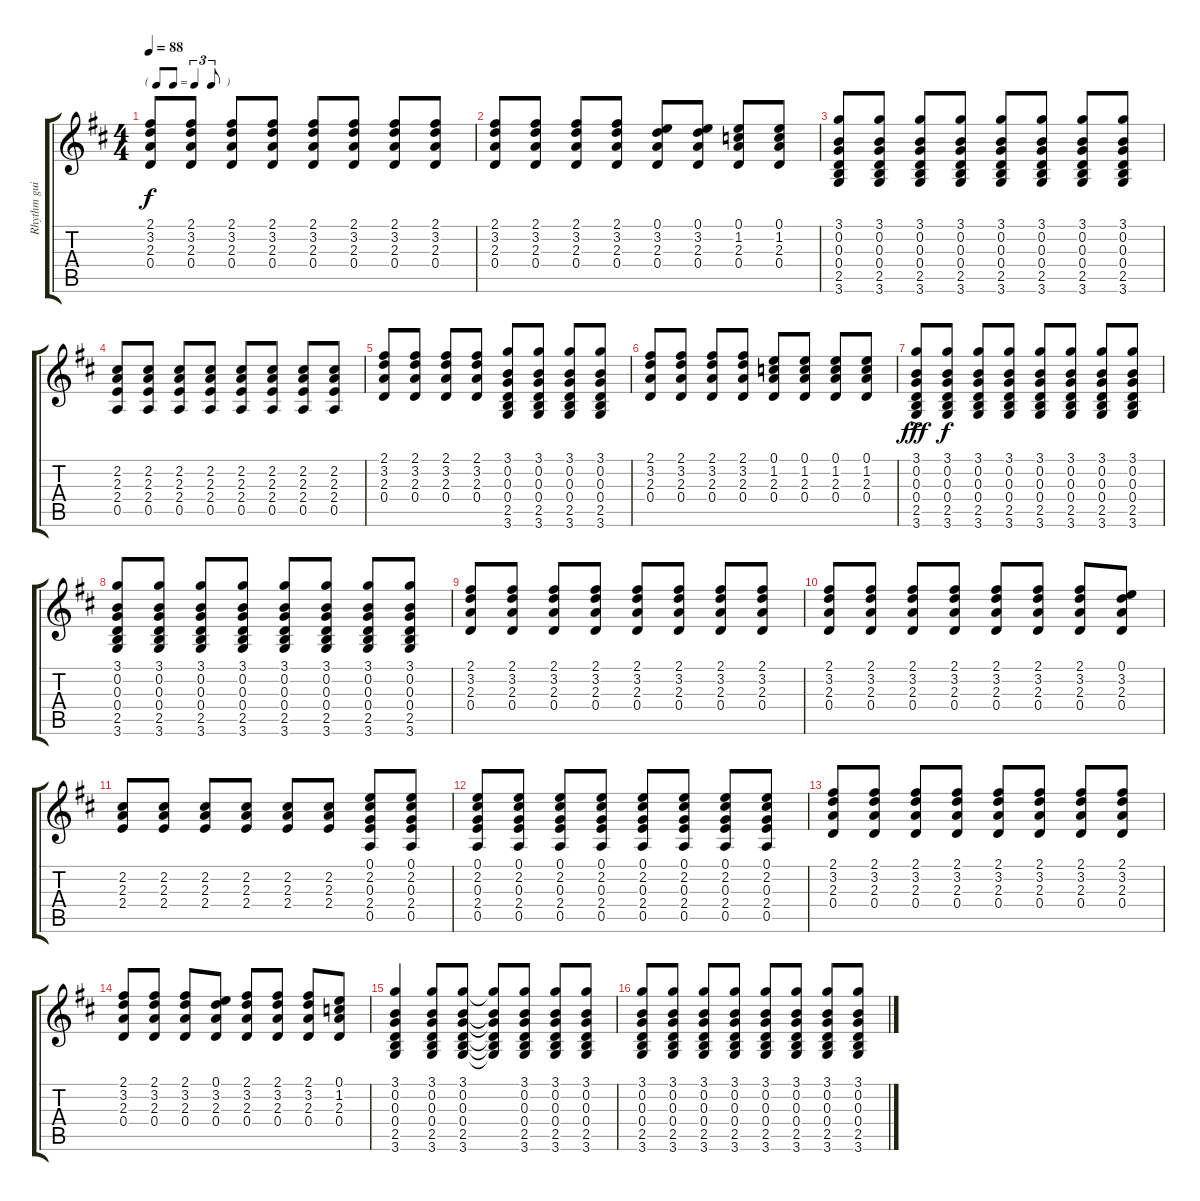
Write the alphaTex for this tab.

\track ("Rhythm guitar" "Rhythm gui") {instrument acousticguitarsteel}
\staff {score tabs}
\tuning (E4 B3 G3 D3 A2 E2) {hide}
\ts (4 4)
\tf triplet8th
\tempo 88
\clef g2
\ks d
(2.1 3.2 2.3 0.4).8{dy f} (2.1 3.2 2.3 0.4).8 (2.1 3.2 2.3 0.4).8 (2.1 3.2 2.3 0.4).8 (2.1 3.2 2.3 0.4).8 (2.1 3.2 2.3 0.4).8 (2.1 3.2 2.3 0.4).8 (2.1 3.2 2.3 0.4).8 |
(2.1 3.2 2.3 0.4).8 (2.1 3.2 2.3 0.4).8 (2.1 3.2 2.3 0.4).8 (2.1 3.2 2.3 0.4).8 (0.1 3.2 2.3 0.4).8 (0.1 3.2 2.3 0.4).8 (0.1 1.2 2.3 0.4).8 (0.1 1.2 2.3 0.4).8 |
(3.1 0.2 0.3 0.4 2.5 3.6).8 (3.1 0.2 0.3 0.4 2.5 3.6).8 (3.1 0.2 0.3 0.4 2.5 3.6).8 (3.1 0.2 0.3 0.4 2.5 3.6).8 (3.1 0.2 0.3 0.4 2.5 3.6).8 (3.1 0.2 0.3 0.4 2.5 3.6).8 (3.1 0.2 0.3 0.4 2.5 3.6).8 (3.1 0.2 0.3 0.4 2.5 3.6).8 |
(2.2 2.3 2.4 0.5).8 (2.2 2.3 2.4 0.5).8 (2.2 2.3 2.4 0.5).8 (2.2 2.3 2.4 0.5).8 (2.2 2.3 2.4 0.5).8 (2.2 2.3 2.4 0.5).8 (2.2 2.3 2.4 0.5).8 (2.2 2.3 2.4 0.5).8 |
(2.1 3.2 2.3 0.4).8 (2.1 3.2 2.3 0.4).8 (2.1 3.2 2.3 0.4).8 (2.1 3.2 2.3 0.4).8 (3.1 0.2 0.3 0.4 2.5 3.6).8 (3.1 0.2 0.3 0.4 2.5 3.6).8 (3.1 0.2 0.3 0.4 2.5 3.6).8 (3.1 0.2 0.3 0.4 2.5 3.6).8 |
(2.1 3.2 2.3 0.4).8 (2.1 3.2 2.3 0.4).8 (2.1 3.2 2.3 0.4).8 (2.1 3.2 2.3 0.4).8 (0.1 1.2 2.3 0.4).8 (0.1 1.2 2.3 0.4).8 (0.1 1.2 2.3 0.4).8 (0.1 1.2 2.3 0.4).8 |
(3.1{ac} 0.2{ac} 0.3{ac} 0.4{ac} 2.5{ac} 3.6{ac}).8{dy fff} (3.1 0.2 0.3 0.4 2.5 3.6).8{dy f} (3.1 0.2 0.3 0.4 2.5 3.6).8 (3.1 0.2 0.3 0.4 2.5 3.6).8 (3.1 0.2 0.3 0.4 2.5 3.6).8 (3.1 0.2 0.3 0.4 2.5 3.6).8 (3.1 0.2 0.3 0.4 2.5 3.6).8 (3.1 0.2 0.3 0.4 2.5 3.6).8 |
(3.1 0.2 0.3 0.4 2.5 3.6).8 (3.1 0.2 0.3 0.4 2.5 3.6).8 (3.1 0.2 0.3 0.4 2.5 3.6).8 (3.1 0.2 0.3 0.4 2.5 3.6).8 (3.1 0.2 0.3 0.4 2.5 3.6).8 (3.1 0.2 0.3 0.4 2.5 3.6).8 (3.1 0.2 0.3 0.4 2.5 3.6).8 (3.1 0.2 0.3 0.4 2.5 3.6).8 |
(2.1 3.2 2.3 0.4).8 (2.1 3.2 2.3 0.4).8 (2.1 3.2 2.3 0.4).8 (2.1 3.2 2.3 0.4).8 (2.1 3.2 2.3 0.4).8 (2.1 3.2 2.3 0.4).8 (2.1 3.2 2.3 0.4).8 (2.1 3.2 2.3 0.4).8 |
(2.1 3.2 2.3 0.4).8 (2.1 3.2 2.3 0.4).8 (2.1 3.2 2.3 0.4).8 (2.1 3.2 2.3 0.4).8 (2.1 3.2 2.3 0.4).8 (2.1 3.2 2.3 0.4).8 (2.1 3.2 2.3 0.4).8 (0.1 3.2 2.3 0.4).8 |
(2.2 2.3 2.4).8 (2.2 2.3 2.4).8 (2.2 2.3 2.4).8 (2.2 2.3 2.4).8 (2.2 2.3 2.4).8 (2.2 2.3 2.4).8 (0.1 2.2 0.3 2.4 0.5).8 (0.1 2.2 0.3 2.4 0.5).8 |
(0.1 2.2 0.3 2.4 0.5).8 (0.1 2.2 0.3 2.4 0.5).8 (0.1 2.2 0.3 2.4 0.5).8 (0.1 2.2 0.3 2.4 0.5).8 (0.1 2.2 0.3 2.4 0.5).8 (0.1 2.2 0.3 2.4 0.5).8 (0.1 2.2 0.3 2.4 0.5).8 (0.1 2.2 0.3 2.4 0.5).8 |
(2.1 3.2 2.3 0.4).8 (2.1 3.2 2.3 0.4).8 (2.1 3.2 2.3 0.4).8 (2.1 3.2 2.3 0.4).8 (2.1 3.2 2.3 0.4).8 (2.1 3.2 2.3 0.4).8 (2.1 3.2 2.3 0.4).8 (2.1 3.2 2.3 0.4).8 |
(2.1 3.2 2.3 0.4).8 (2.1 3.2 2.3 0.4).8 (2.1 3.2 2.3 0.4).8 (0.1 3.2 2.3 0.4).8 (2.1 3.2 2.3 0.4).8 (2.1 3.2 2.3 0.4).8 (2.1 3.2 2.3 0.4).8 (0.1 1.2 2.3 0.4).8 |
(3.1 0.2 0.3 0.4 2.5 3.6).4 (3.1 0.2 0.3 0.4 2.5 3.6).8 (3.1 0.2 0.3 0.4 2.5 3.6).8 (3.1{t} 0.2{t} 0.3{t} 0.4{t} 2.5{t} 3.6{t}).8 (3.1 0.2 0.3 0.4 2.5 3.6).8 (3.1 0.2 0.3 0.4 2.5 3.6).8 (3.1 0.2 0.3 0.4 2.5 3.6).8 |
(3.1 0.2 0.3 0.4 2.5 3.6).8 (3.1 0.2 0.3 0.4 2.5 3.6).8 (3.1 0.2 0.3 0.4 2.5 3.6).8 (3.1 0.2 0.3 0.4 2.5 3.6).8 (3.1 0.2 0.3 0.4 2.5 3.6).8 (3.1 0.2 0.3 0.4 2.5 3.6).8 (3.1 0.2 0.3 0.4 2.5 3.6).8 (3.1 0.2 0.3 0.4 2.5 3.6).8
